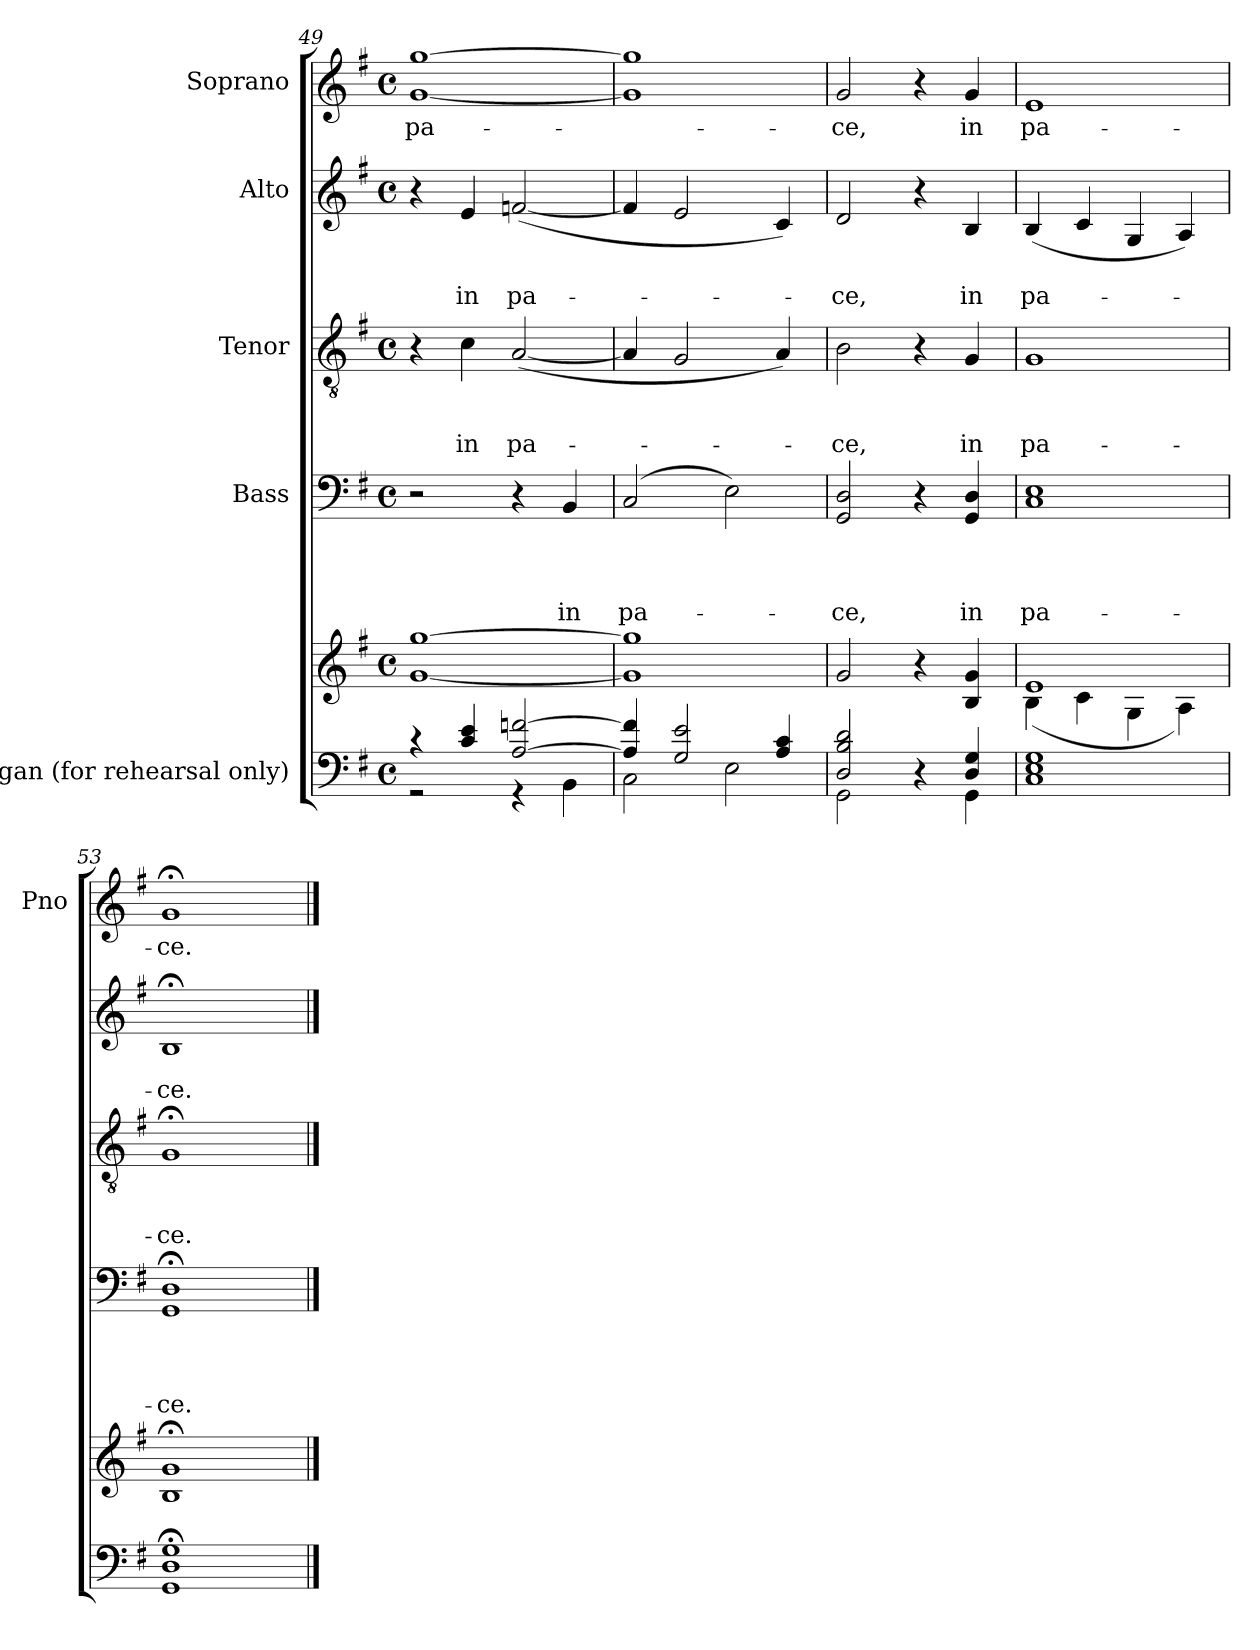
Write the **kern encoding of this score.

**kern	**kern	**kern	**text	**text	**text	**text	**kern	**text	**text	**text	**kern	**text	**text	**kern	**text
*part5	*part5	*part4	*part4	*part4	*part4	*part4	*part3	*part3	*part3	*part3	*part2	*part2	*part2	*part1	*part1
*staff6	*staff5	*staff4	*staff4	*staff4	*staff4	*staff4	*staff3	*staff3	*staff3	*staff3	*staff2	*staff2	*staff2	*staff1	*staff1
*I"Organ (for  rehearsal only)	*	*I"Bass	*	*	*	*	*I"Tenor	*	*	*	*I"Alto	*	*	*I"Soprano	*
*	*	*	*	*	*	*	*	*	*	*	*	*	*	*I'Pno	*
*clefF4	*clefG2	*clefF4	*	*	*	*	*clefGv2	*	*	*	*clefG2	*	*	*clefG2	*
*k[f#]	*k[f#]	*k[f#]	*	*	*	*	*k[f#]	*	*	*	*k[f#]	*	*	*k[f#]	*
*G:	*G:	*G:	*	*	*	*	*G:	*	*	*	*G:	*	*	*G:	*
*M4/4	*M4/4	*M4/4	*	*	*	*	*M4/4	*	*	*	*M4/4	*	*	*M4/4	*
*met(c)	*met(c)	*met(c)	*	*	*	*	*met(c)	*	*	*	*met(c)	*	*	*met(c)	*
=49	=49	=49	=49	=49	=49	=49	=49	=49	=49	=49	=49	=49	=49	=49	=49
*^	*	*	*	*	*	*	*	*	*	*	*	*	*	*	*
4rc	2r	[1g [1gg	2r	.	.	.	.	4r	.	.	.	4r	.	.	[1g [1gg	pa-
4c/ 4e/	.	.	.	.	.	.	.	4c\	.	.	in	4e/	.	in	.	.
[>2A/ [>2fn/	4r	.	4r	.	.	.	.	([2A/	.	.	pa-	([2fn/	.	pa-	.	.
.	4BB\	.	4BB/	.	.	.	in	.	.	.	.	.	.	.	.	.
=50	=50	=50	=50	=50	=50	=50	=50	=50	=50	=50	=50	=50	=50	=50	=50	=50
4A/] 4f/]	2C\	1g] 1gg]	(2C/	.	.	.	pa-	4A/]	.	.	.	4f/]	.	.	1g] 1gg]	-­-
2G/ 2e/	.	.	.	.	.	.	.	2G/	.	.	.	2e/	.	.	.	.
.	2E\	.	2E\)	.	.	.	.	.	.	.	.	.	.	.	.	.
4A/ 4c/	.	.	.	.	.	.	.	4A/)	.	.	.	4c/)	.	.	.	.
=51	=51	=51	=51	=51	=51	=51	=51	=51	=51	=51	=51	=51	=51	=51	=51	=51
2D/ 2B/ 2d/	2GG\	2g/	2GG/ 2D/	.	.	.	-ce,	2B\	.	.	-ce,	2d/	.	-ce,	2g/	-ce,
4ryy	4r	4r	4r	.	.	.	.	4r	.	.	.	4r	.	.	4r	.
4D/ 4G/	4GG\	4B/ 4g/	4GG/ 4D/	.	.	.	in	4G/	.	.	in	4B/	.	in	4g/	in
*v	*v	*	*	*	*	*	*	*	*	*	*	*	*	*	*	*
=52	=52	=52	=52	=52	=52	=52	=52	=52	=52	=52	=52	=52	=52	=52	=52
*	*^	*	*	*	*	*	*	*	*	*	*	*	*	*	*
1C 1E 1G	1e	(4B\	1C 1E	.	.	.	pa-	1G	.	.	pa-	(4B/	.	pa-	1e	pa-
.	.	4c\	.	.	.	.	.	.	.	.	.	4c/	.	.	.	.
.	.	4G\	.	.	.	.	.	.	.	.	.	4G/	.	.	.	.
.	.	4A\)	.	.	.	.	.	.	.	.	.	4A/)	.	.	.	.
*	*v	*v	*	*	*	*	*	*	*	*	*	*	*	*	*	*
=53	=53	=53	=53	=53	=53	=53	=53	=53	=53	=53	=53	=53	=53	=53	=53
1GG; 1D; 1G;	1B;< 1g;<	1GG;< 1D;<	.	.	.	-ce.	1G;<	.	.	-ce.	1B;<	.	-ce.	1g;<	-ce.
==	==	==	==	==	==	==	==	==	==	==	==	==	==	==	==
*-	*-	*-	*-	*-	*-	*-	*-	*-	*-	*-	*-	*-	*-	*-	*-
